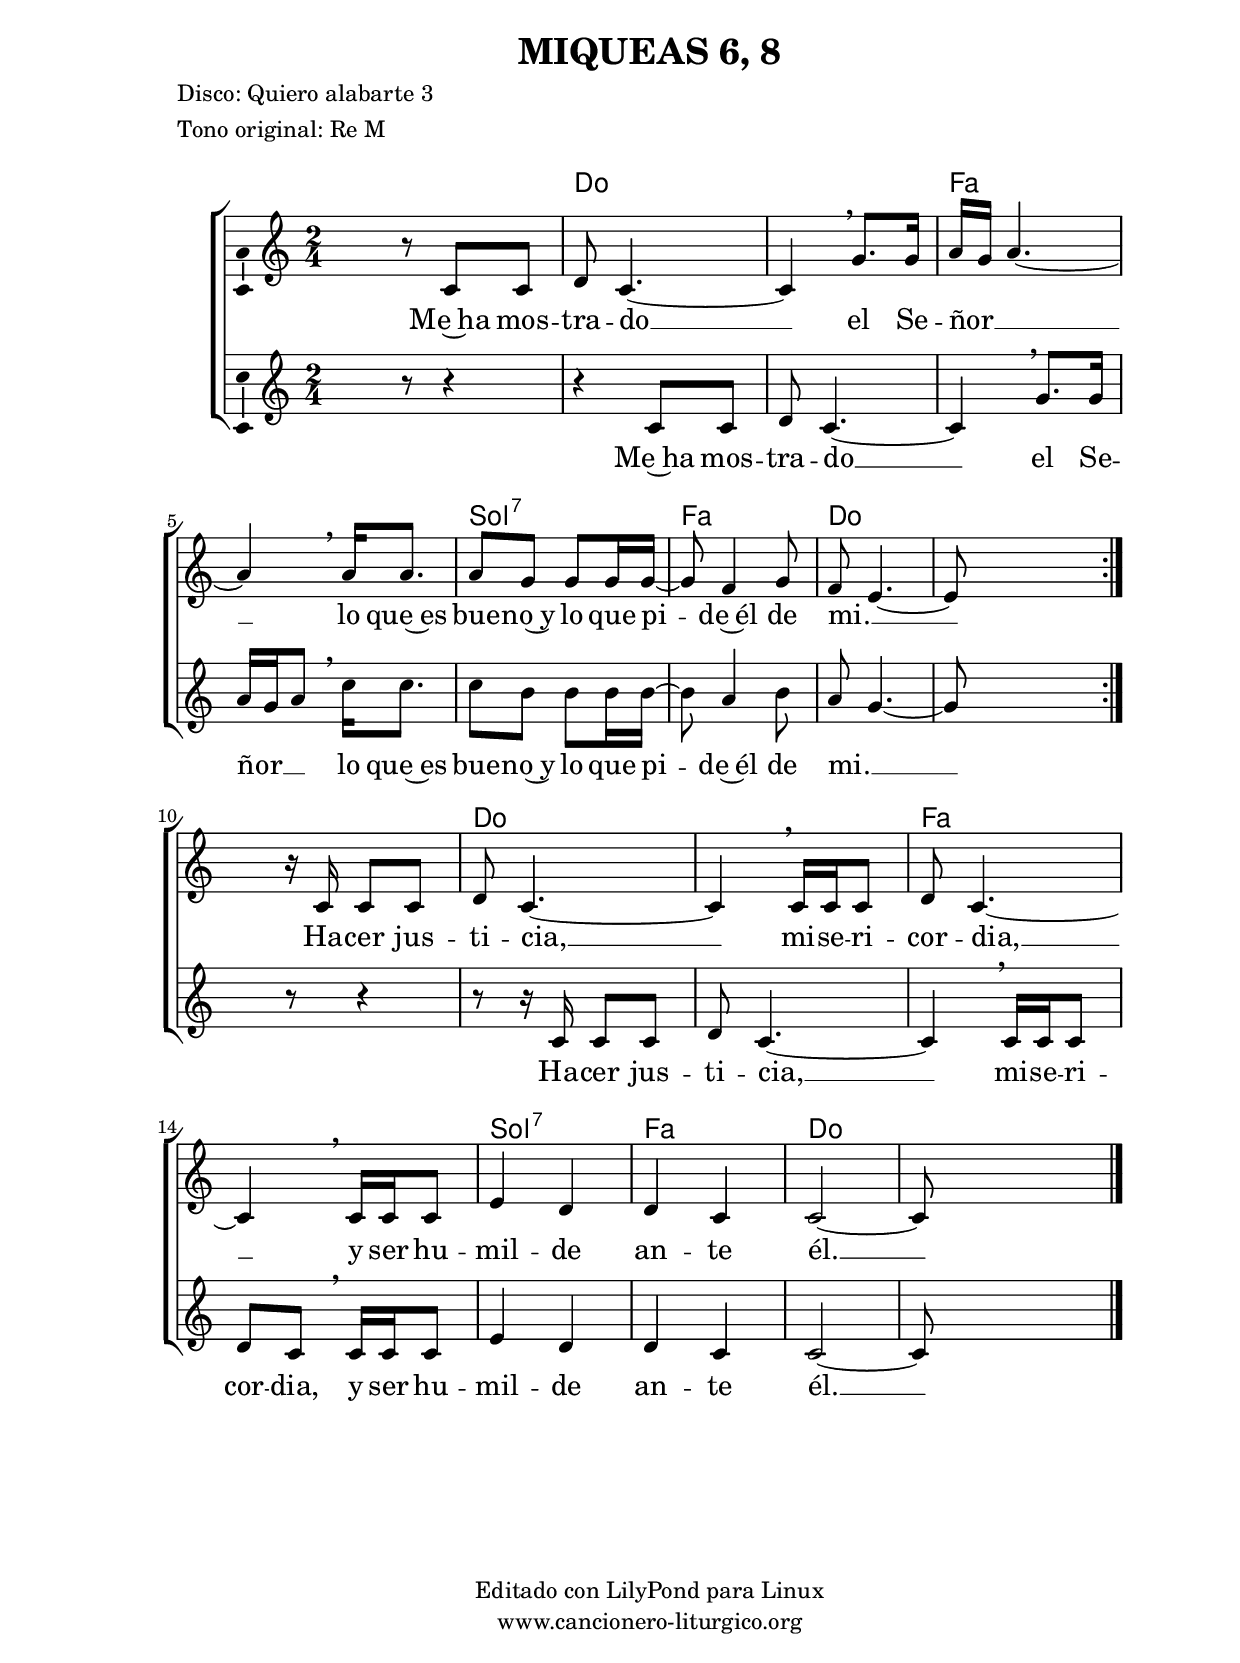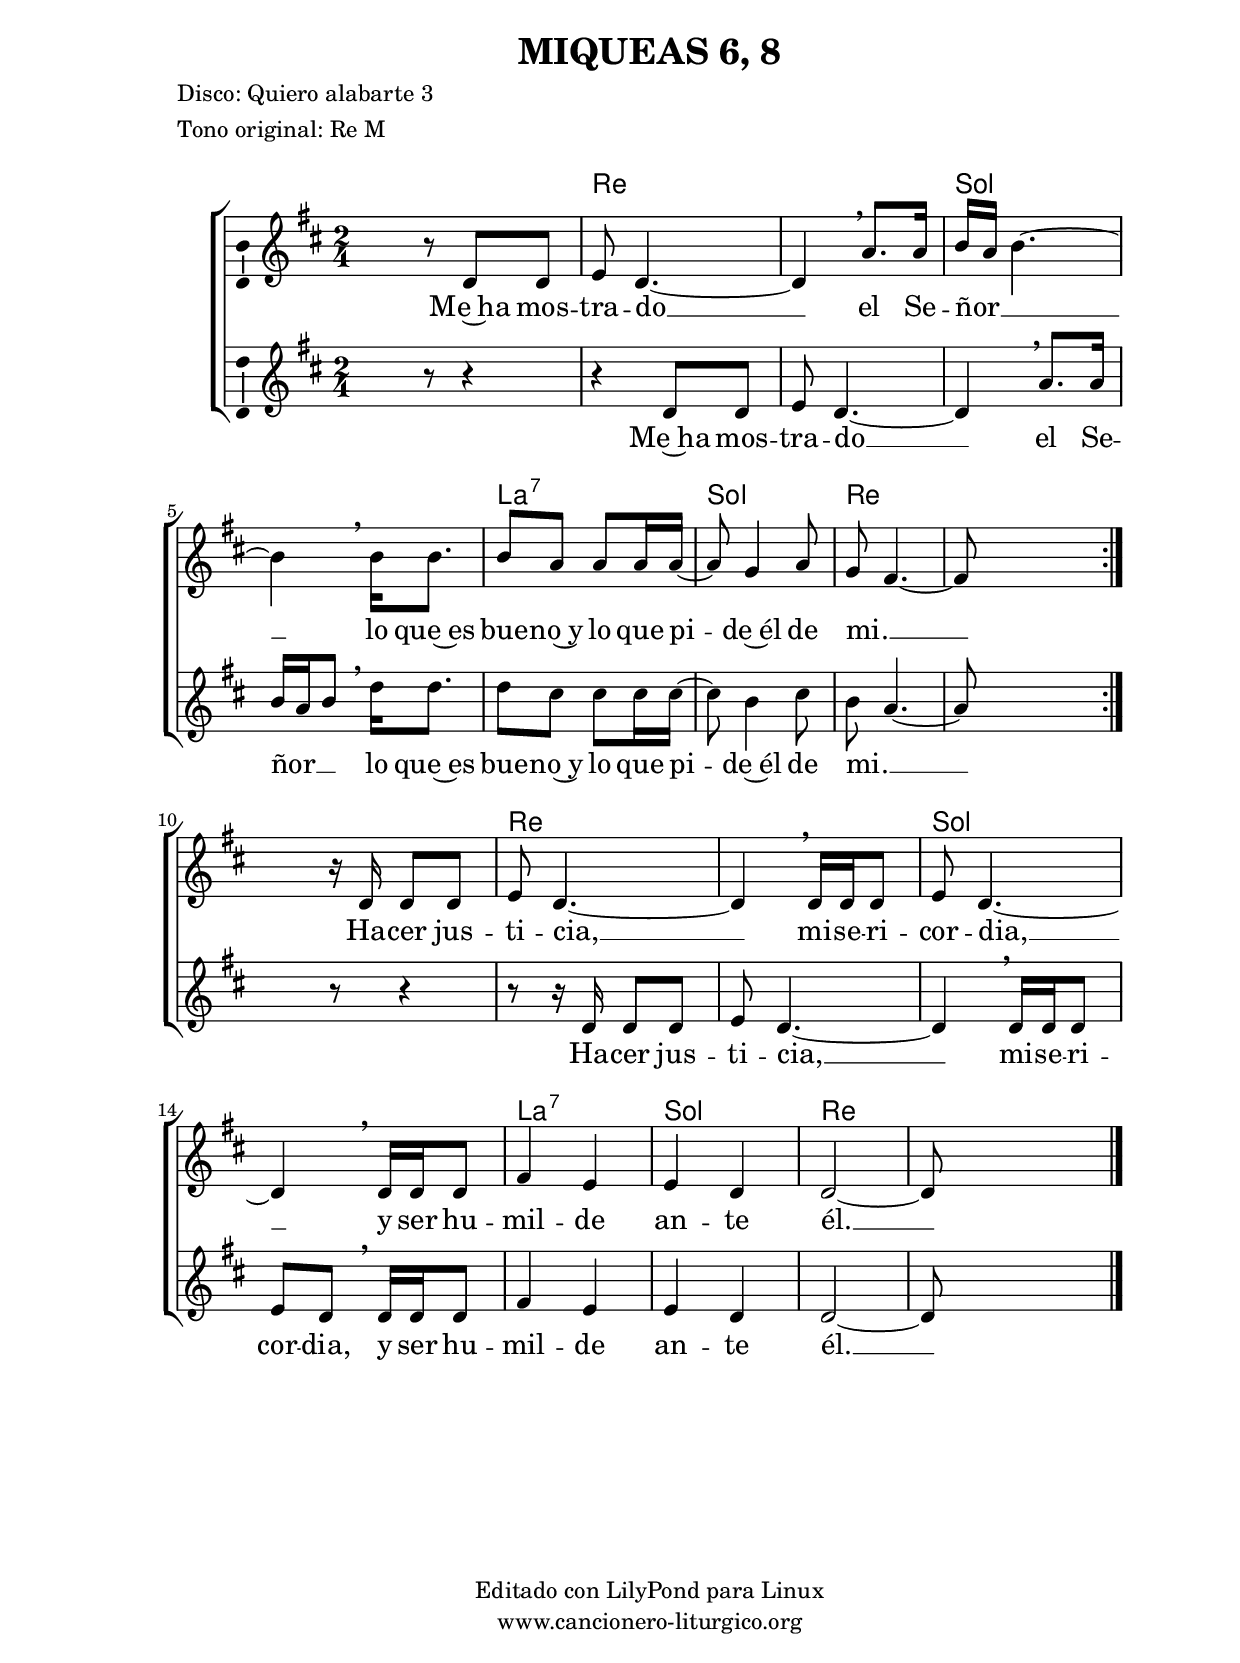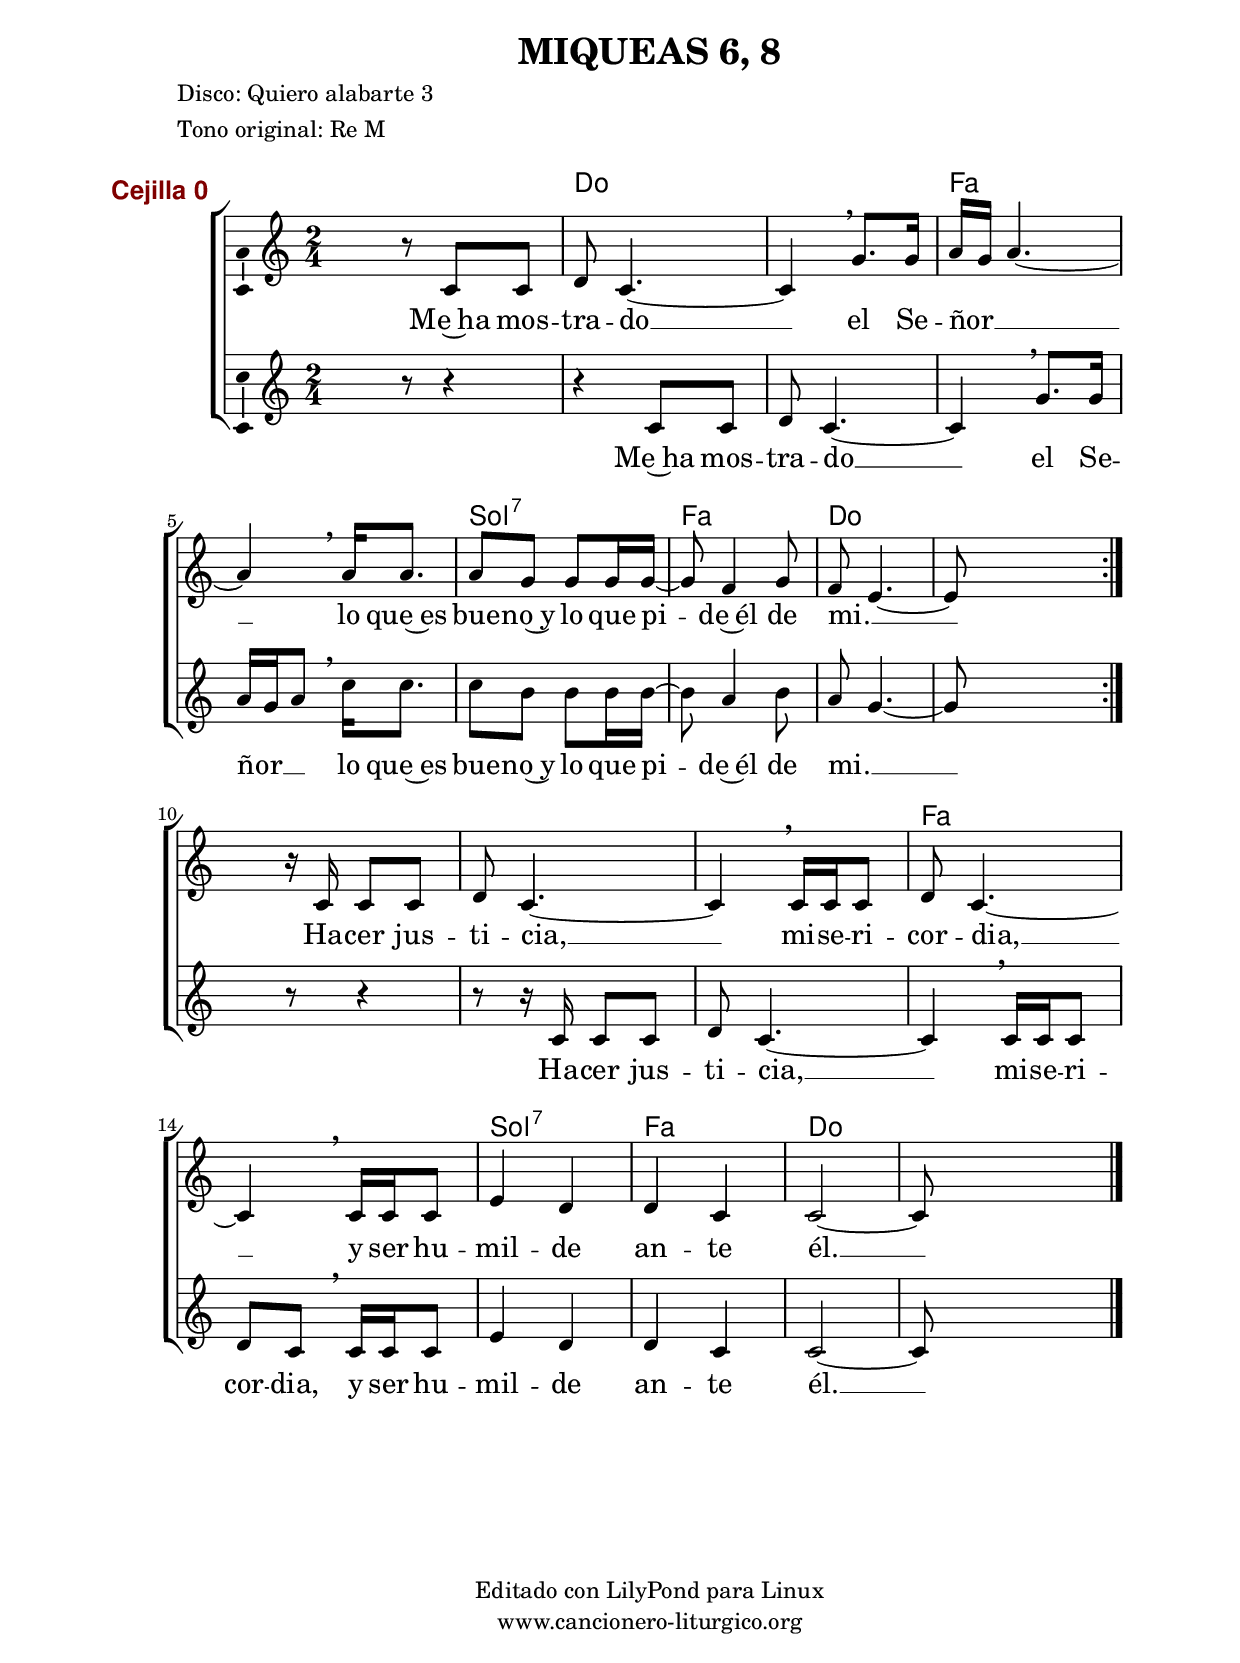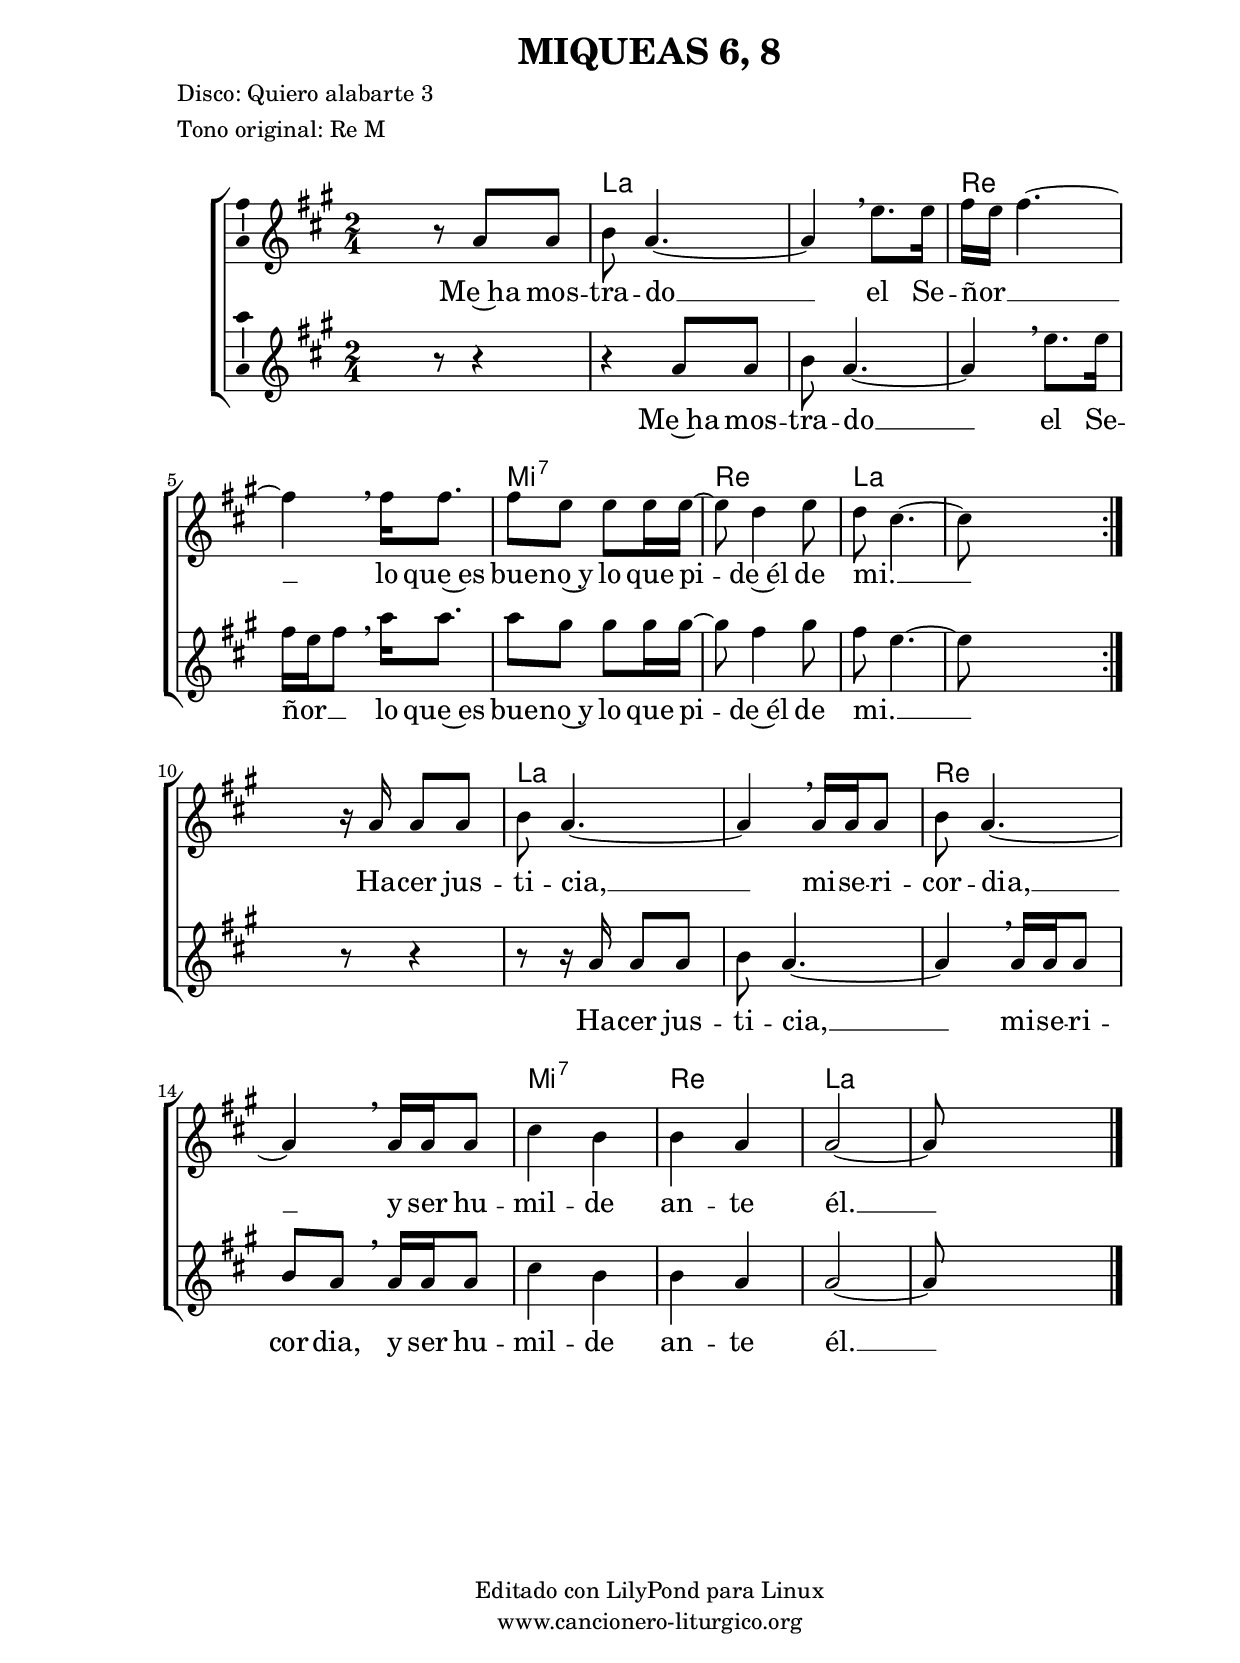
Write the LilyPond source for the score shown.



%versión de lilypond para la que se ha escrito esta partitura:
\version "2.16.0"

	%Tamaño papel
	#(set-default-paper-size "a4")
	%Tamaño partitura
	#(set-global-staff-size 20)
	%No responde al pulsar sobre una nota
	#(ly:set-option 'point-and-click #f)

%parámetros del encabezamiento:
\header {
	title = "MIQUEAS 6, 8"
	subtitle = ""
	composer = ""
	poet = "Disco: Quiero alabarte 3"
	meter = "Tono original: Re M"
	arranger = ""
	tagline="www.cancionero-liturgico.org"
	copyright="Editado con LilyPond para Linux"
	tiempo = ""
	usos = "Gracias"
	letra = ""
	}

%parámetros asociados al papel:
\paper  {
	oddHeaderMarkup = \markup {\fill-line { \on-the-fly #not-first-page \fromproperty #'header:title \on-the-fly #not-first-page \fromproperty #'header:composer }}
	evenHeaderMarkup = \markup {\fill-line { \fromproperty #'header:composer \fromproperty #'header:title }}
	#(set-paper-size "a4")
	print-page-number = ##f
	first-page-number = 1
	print-first-page-number = ##f
%	head-separation = 3.0 \cm
	top-margin = 2.0 \cm
	bottom-margin = 0.5\cm
%%%	bottom-margin = -2.5\cm
	left-margin = 3.0 \cm
	line-width = 16.0 \cm 
	indent = 8\mm
	interscoreline = 2.\mm
	between-system-space = 15\mm
%	para que las partituras no llenen la hoja:
	ragged-bottom = ##t
%	idem para la última hoja:
	ragged-last-bottom = ##f
%	para que las partituras llenen el ancho del papel:
	ragged-last = ##f
	after-title-space = 2.5 \cm
%page-count=1
%system-count=8

	%Flexible Vertical Spacing
%	markup-markup-spacing =
%	#'((basic-distance . 15) (minimum-distance . 15) (padding . 3))
	markup-system-spacing =
	#'((basic-distance . 15) (minimum-distance . 15) (padding . 3))
	system-system-spacing =
	#'((basic-distance . 15) (minimum-distance . 15) (padding . 3))
	score-system-spacing =
	#'((basic-distance . 15) (minimum-distance . 15) (padding . 5))
%	top-system-spacing = % header
%	#'((basic-distance . 8) (minimum-distance . 0) (padding . 0))
%	top-markup-spacing =
%	#'((basic-distance . 20) (minimum-distance . 20) (padding . 0))
	last-bottom-spacing = % footer
	#'((basic-distance . 5) (minimum-distance . 5) (padding . 0))
%	score-markup-spacing =
%	#'((basic-distance . 16) (minimum-distance . 13) (padding . 0))

	}


%parámetros que afectan a toda la partitura:
global =  {
	%clave de sol (G):
	\clef G
	%armadura:
	\transpose d c
	\key d \major
	\tempo 4=70
	\set Score.tempoHideNote = ##t
	}


acordes = {
	\italianChords
	\chordmode {
	\transpose d c
{

\repeat volta 2 {
s2 d2 s g s a:7 g d s
}

%%%\repeat volta 2 {
s2 d2 s g s a:7 g d s
%%%}

	}
	}
}

melodia = 

	\transpose d c
{
	\relative c'{
	\time 2/4

\repeat volta 2 {
s8 r8 d8 d8
e8 d4.~
d4 \breathe a'8. a16
b16 a b4.~
b4 \breathe b16 b8.
b8 a a a16 a~
a8 g4 a8
g8 fis4.~
fis8 s8 s4
}

\break

%%%\repeat volta 2 {
s8 r16 d16 d8 d8
e8 d4.~
d4 \breathe d16 d d8
e8 d4.~
d4 \breathe d16 d d8
fis4 e
e4 d
d2~
d8 s8 s4
%%%}

\bar "|."
	}
	}

melodiados = 

	\transpose d c
{
	\relative c''{
	\time 2/4

\repeat volta 2 {
s8 r8 r4
r4 d,8 d8
e8 d4.~
d4 \breathe a'8. a16
b16 a b8 \breathe d16 d8.
d8 cis cis cis16 cis~
cis8 b4 cis8
b8 a4.~
a8 s8 s4
}

%%%\repeat volta 2 {
s8 r8 r4
r8 r16 d,16 d8 d8
e8 d4.~
d4 \breathe d16 d d8
e8 d8 \breathe d16 d d8
fis4 e
e4 d
d2~
d8 s8 s4
%%%}

\bar "|."
	}
	}


texto = \lyricmode {
Me~ha mos -- tra -- do __
el Se -- ñor __ _ _
lo que~es bue -- no~y lo que pi -- de~él de mi. __ _

Ha -- cer jus -- ti -- cia, __
mi -- se -- ri -- cor -- dia, __
y ser hu -- mil -- de an -- te él. __

	}

textodos = \lyricmode {
Me~ha mos -- tra -- do __
el Se -- ñor __ _ _
lo que~es bue -- no~y lo que pi -- de~él de mi. __ _

Ha -- cer jus -- ti -- cia, __
mi -- se -- ri -- cor -- dia,
y ser hu -- mil -- de an -- te él. __

	}

acordesStaff = \context ChordNames = acordesStaff <<
	\set chordChanges = ##f
	\acordes
	>>


%%%%%%%%%%%%%%%%%%%%%%%%%%%%%%%%%%% CEJILLA %%%%%%%%%%%%%%%%%%%%%%%%%%%%%%%%%%%
acordescejilla = {
%%%	\override ChordNames.ChordName #'font-size = #-1
%%%	\override ChordNames.ChordName #'font-series = #'bold
	\transpose c c {
		\acordes
		}
	}

acordescejillaStaff = \context ChordNames = acordescejillaStaff <<
	\set Staff.instrumentName = \markup \with-color #darkred \larger \bold \sans "Cejilla 0"
	\set chordChanges = ##t
	\acordescejilla
	>>
%%%%%%%%%%%%%%%%%%%%%%%%%%%%%%%%%%% CEJILLA %%%%%%%%%%%%%%%%%%%%%%%%%%%%%%%%%%%


vozStaff = \context Voice = vozStaff
\with {\consists "Ambitus_engraver"}
<<
%	\set Staff.instrumentName = ""
%	\set Staff.shortInstrumentName = ""
%	\set Staff.midiInstrument = #"clarinet"
%	\set Staff.midiInstrument = #"cello"
%	\set Staff.midiInstrument = #"flute"
	\set Staff.midiInstrument = #"electric guitar (jazz)"
%	\set Staff.midiInstrument = #"english horn"
%	\set Staff.midiInstrument = #"violin"
%	\set Staff.midiInstrument = #"glockenspiel"
	\set Staff.midiMinimumVolume = #0.7
	\set Staff.midiMaximumVolume = #0.9
	\global
	\melodia
	>>

vozdosStaff = \context Voice = vozdosStaff
\with {\consists "Ambitus_engraver"}
<<
%	\set Staff.instrumentName = ""
%	\set Staff.shortInstrumentName = ""
%	\set Staff.midiInstrument = #"clarinet"
	\set Staff.midiInstrument = #"violin"
%	\set Staff.midiInstrument = #"glockenspiel"
	\set Staff.midiMinimumVolume = #0.7
	\set Staff.midiMaximumVolume = #0.9
	\global
	\melodiados
	>>


textoStaff = \context Lyrics = textoStaff <<
	\lyricsto vozStaff \texto
	>>

textodosStaff = \context Lyrics = textodosStaff <<
	\lyricsto vozdosStaff \textodos
	>>

\book {
	\score {
		\context ChoirStaff {
%			\override StaffGroup.SystemStartBracket #'collapse-height = #1
%			\override Score.SystemStartBar #'collapse-height = #1
			<<
			\acordesStaff
			\vozStaff
			\textoStaff
			\vozdosStaff
			\textodosStaff
			>>
			}
		\layout {
	    		\context {
				\Lyrics
				\override LyricText #'font-size = #2
				}
	   		 \context {
				\Score
				\override StaffSymbol #'staff-space = #(magstep +3)
				}
			}
		}
	\score {
		\unfoldRepeats
		\context ChoirStaff {
			<<
			\acordesStaff
			\vozStaff
			\vozdosStaff
			>>
			}
		\midi {
	  		\context {
	  			\Score
				tempoWholesPerMinute = #(ly:make-moment 70 4)
				}
			}
		}
	}


%Partitura para guitarra
#(define output-suffix "G")
\book {
	\score {
		\context ChoirStaff {
%			\override StaffGroup.SystemStartBracket #'collapse-height = #1
%			\override Score.SystemStartBar #'collapse-height = #1
			<<
			\acordescejillaStaff
			\vozStaff
			\textoStaff
			\vozdosStaff
			\textodosStaff
			>>
			}
		\layout {
%%%%%%%%%%%%%%%%%%%%%%%%%%%%%%%%%%% CEJILLA %%%%%%%%%%%%%%%%%%%%%%%%%%%%%%%%%%%
			\context {
				\ChordNames \consists Instrument_name_engraver
				}
%%%%%%%%%%%%%%%%%%%%%%%%%%%%%%%%%%% CEJILLA %%%%%%%%%%%%%%%%%%%%%%%%%%%%%%%%%%%
	    		\context {
				\Lyrics
				\override LyricText #'font-size = #2
				}
	   		 \context {
				\Score
				\override StaffSymbol #'staff-space = #(magstep +3)
				}
			}
		}
	}


#(define output-suffix "C")
\book {
	\score {
		\context ChoirStaff {
%			\override StaffGroup.SystemStartBracket #'collapse-height = #1
%			\override Score.SystemStartBar #'collapse-height = #1
\transpose c d
			<<
			\acordesStaff
			\vozStaff
			\textoStaff
			\vozdosStaff
			\textodosStaff
			>>
			}
		\layout {
	    		\context {
				\Lyrics
				\override LyricText #'font-size = #2
				}
	   		 \context {
				\Score
				\override StaffSymbol #'staff-space = #(magstep +3)
				}
			}
		}
	}


#(define output-suffix "S")
\book {
	\score {
		\context ChoirStaff {
%			\override StaffGroup.SystemStartBracket #'collapse-height = #1
%			\override Score.SystemStartBar #'collapse-height = #1
\transpose c a
			<<
			\acordesStaff
			\vozStaff
			\textoStaff
			\vozdosStaff
			\textodosStaff
			>>
			}
		\layout {
	    		\context {
				\Lyrics
				\override LyricText #'font-size = #2
				}
	   		 \context {
				\Score
				\override StaffSymbol #'staff-space = #(magstep +3)
				}
			}
		}
	}


